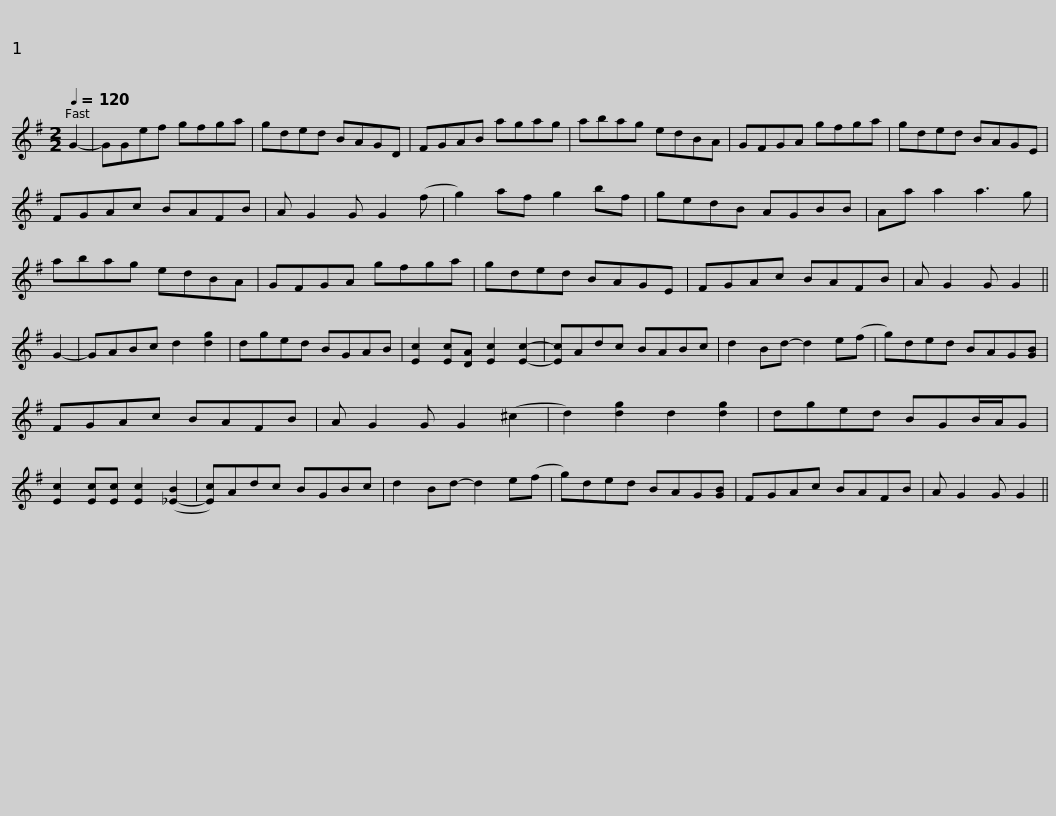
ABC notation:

X:1
L:1/8
Q:1/4=120
M:2/2
I:linebreak $
K:G
V:1 treble
V:1
 G2- | GGef gfga | gded BAGD | FGAB agag | abag edBA | %5
 GFGA gfga |$ gded BAGE | FGAc BAFB | A G2 G G2 (f | g2) af g2 bf | %10
 gedB AGBB | Aa a2 a3 g |$ abag edBA | GFGA gfga | gded BAGE | %15
 FGAc BAFB | A G2 G G2 || G2- |$ GABc d2 [dg]2 | dged BGAB | %20
 [Ec]2 [Ec][DA] [Ec]2 [Ec]2- | [Ec]Adc BABc | d2 Bd- d2 e(f | g)ded BAG[GB] |$ FGAc BAFB | %25
 A G2 G G2 (^c2 | d2) [dg]2 d2 [dg]2 | dged BGB/A/G | [Ec]2 [Ec][Ec] [Ec]2 ([_E-B]2 | [Ec])Adc BGBc |$ %30
 d2 Bd- d2 e(f | g)ded BAG[GB] | FGAc BAFB | A G2 G G2 || %34
